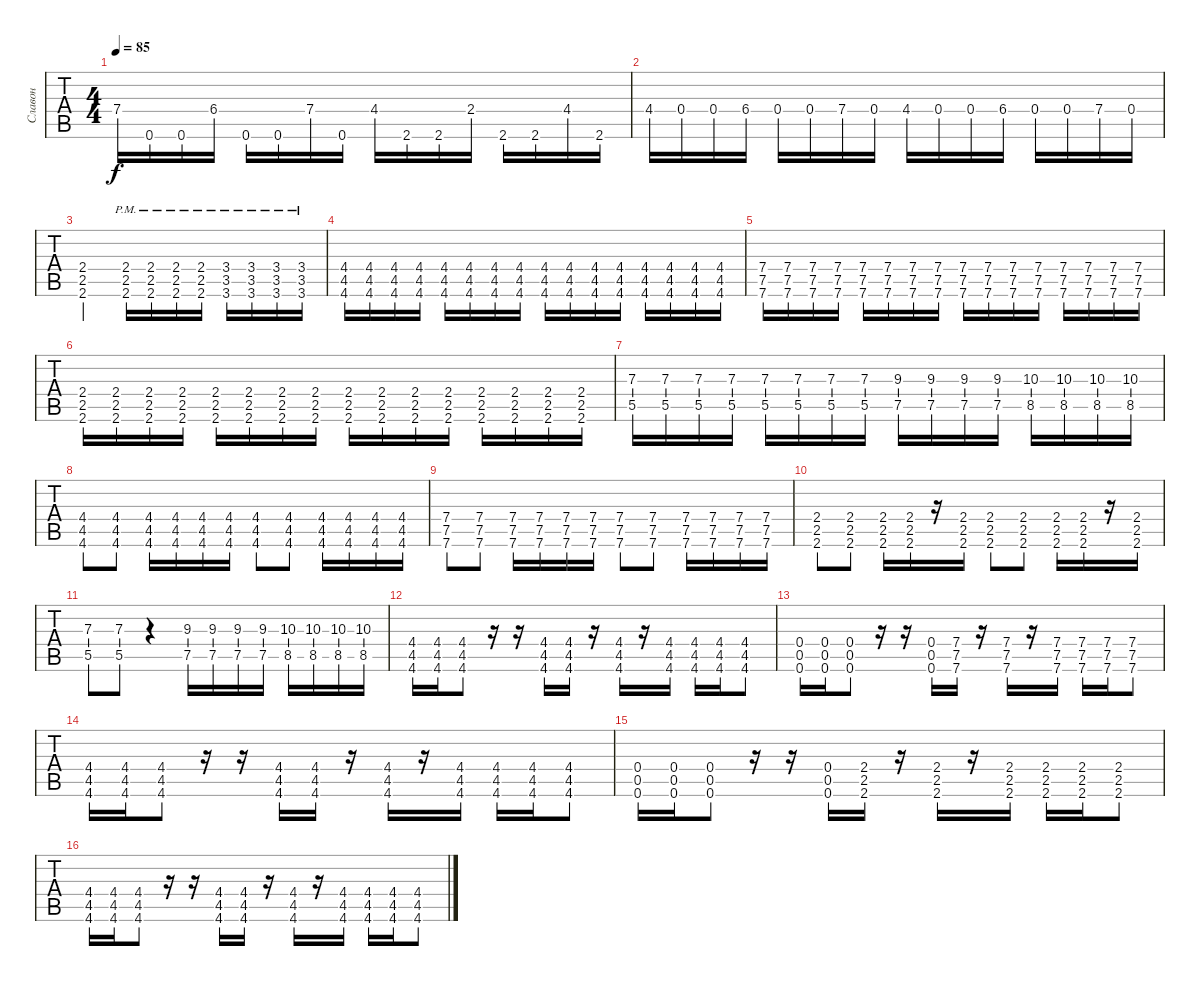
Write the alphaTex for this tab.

\track ("Славон" "Славон") {instrument acousticguitarsteel}
\staff {tabs}
\tuning (E4 B3 G3 D3 A2 D2) {hide}
\ts (4 4)
\tempo 85
\clef g2
\ks c
7.4.16{dy f} 0.6.16 0.6.16 6.4.16 0.6.16 0.6.16 7.4.16 0.6.16 4.4.16 2.6.16 2.6.16 2.4.16 2.6.16 2.6.16 4.4.16 2.6.16 |
4.4.16 0.4.16 0.4.16 6.4.16 0.4.16 0.4.16 7.4.16 0.4.16 4.4.16 0.4.16 0.4.16 6.4.16 0.4.16 0.4.16 7.4.16 0.4.16 |
(2.4 2.5 2.6).2 (2.4{pm} 2.5{pm} 2.6{pm}).16 (2.4{pm} 2.5{pm} 2.6{pm}).16 (2.4{pm} 2.5{pm} 2.6{pm}).16 (2.4{pm} 2.5{pm} 2.6{pm}).16 (3.4{pm} 3.5{pm} 3.6{pm}).16 (3.4{pm} 3.5{pm} 3.6{pm}).16 (3.4{pm} 3.5{pm} 3.6{pm}).16 (3.4{pm} 3.5{pm} 3.6{pm}).16 |
(4.4 4.5 4.6).16 (4.4 4.5 4.6).16 (4.4 4.5 4.6).16 (4.4 4.5 4.6).16 (4.4 4.5 4.6).16 (4.4 4.5 4.6).16 (4.4 4.5 4.6).16 (4.4 4.5 4.6).16 (4.4 4.5 4.6).16 (4.4 4.5 4.6).16 (4.4 4.5 4.6).16 (4.4 4.5 4.6).16 (4.4 4.5 4.6).16 (4.4 4.5 4.6).16 (4.4 4.5 4.6).16 (4.4 4.5 4.6).16 |
(7.4 7.5 7.6).16 (7.4 7.5 7.6).16 (7.4 7.5 7.6).16 (7.4 7.5 7.6).16 (7.4 7.5 7.6).16 (7.4 7.5 7.6).16 (7.4 7.5 7.6).16 (7.4 7.5 7.6).16 (7.4 7.5 7.6).16 (7.4 7.5 7.6).16 (7.4 7.5 7.6).16 (7.4 7.5 7.6).16 (7.4 7.5 7.6).16 (7.4 7.5 7.6).16 (7.4 7.5 7.6).16 (7.4 7.5 7.6).16 |
(2.4 2.5 2.6).16 (2.4 2.5 2.6).16 (2.4 2.5 2.6).16 (2.4 2.5 2.6).16 (2.4 2.5 2.6).16 (2.4 2.5 2.6).16 (2.4 2.5 2.6).16 (2.4 2.5 2.6).16 (2.4 2.5 2.6).16 (2.4 2.5 2.6).16 (2.4 2.5 2.6).16 (2.4 2.5 2.6).16 (2.4 2.5 2.6).16 (2.4 2.5 2.6).16 (2.4 2.5 2.6).16 (2.4 2.5 2.6).16 |
(7.3 5.5).16 (7.3 5.5).16 (7.3 5.5).16 (7.3 5.5).16 (7.3 5.5).16 (7.3 5.5).16 (7.3 5.5).16 (7.3 5.5).16 (9.3 7.5).16 (9.3 7.5).16 (9.3 7.5).16 (9.3 7.5).16 (10.3 8.5).16 (10.3 8.5).16 (10.3 8.5).16 (10.3 8.5).16 |
(4.4 4.5 4.6).8 (4.4 4.5 4.6).8 (4.4 4.5 4.6).16 (4.4 4.5 4.6).16 (4.4 4.5 4.6).16 (4.4 4.5 4.6).16 (4.4 4.5 4.6).8 (4.4 4.5 4.6).8 (4.4 4.5 4.6).16 (4.4 4.5 4.6).16 (4.4 4.5 4.6).16 (4.4 4.5 4.6).16 |
(7.4 7.5 7.6).8 (7.4 7.5 7.6).8 (7.4 7.5 7.6).16 (7.4 7.5 7.6).16 (7.4 7.5 7.6).16 (7.4 7.5 7.6).16 (7.4 7.5 7.6).8 (7.4 7.5 7.6).8 (7.4 7.5 7.6).16 (7.4 7.5 7.6).16 (7.4 7.5 7.6).16 (7.4 7.5 7.6).16 |
(2.4 2.5 2.6).8 (2.4 2.5 2.6).8 (2.4 2.5 2.6).16 (2.4 2.5 2.6).16 r.16 (2.4 2.5 2.6).16 (2.4 2.5 2.6).8 (2.4 2.5 2.6).8 (2.4 2.5 2.6).16 (2.4 2.5 2.6).16 r.16 (2.4 2.5 2.6).16 |
(7.3 5.5).8 (7.3 5.5).8 r.4 (9.3 7.5).16 (9.3 7.5).16 (9.3 7.5).16 (9.3 7.5).16 (10.3 8.5).16 (10.3 8.5).16 (10.3 8.5).16 (10.3 8.5).16 |
(4.4 4.5 4.6).16 (4.4 4.5 4.6).16 (4.4 4.5 4.6).8 r.16 r.16 (4.4 4.5 4.6).16 (4.4 4.5 4.6).16 r.16 (4.4 4.5 4.6).16 r.16 (4.4 4.5 4.6).16 (4.4 4.5 4.6).16 (4.4 4.5 4.6).16 (4.4 4.5 4.6).8 |
(0.4 0.5 0.6).16 (0.4 0.5 0.6).16 (0.4 0.5 0.6).8 r.16 r.16 (0.4 0.5 0.6).16 (7.4 7.5 7.6).16 r.16 (7.4 7.5 7.6).16 r.16 (7.4 7.5 7.6).16 (7.4 7.5 7.6).16 (7.4 7.5 7.6).16 (7.4 7.5 7.6).8 |
(4.4 4.5 4.6).16 (4.4 4.5 4.6).16 (4.4 4.5 4.6).8 r.16 r.16 (4.4 4.5 4.6).16 (4.4 4.5 4.6).16 r.16 (4.4 4.5 4.6).16 r.16 (4.4 4.5 4.6).16 (4.4 4.5 4.6).16 (4.4 4.5 4.6).16 (4.4 4.5 4.6).8 |
(0.4 0.5 0.6).16 (0.4 0.5 0.6).16 (0.4 0.5 0.6).8 r.16 r.16 (0.4 0.5 0.6).16 (2.4 2.5 2.6).16 r.16 (2.4 2.5 2.6).16 r.16 (2.4 2.5 2.6).16 (2.4 2.5 2.6).16 (2.4 2.5 2.6).16 (2.4 2.5 2.6).8 |
(4.4 4.5 4.6).16 (4.4 4.5 4.6).16 (4.4 4.5 4.6).8 r.16 r.16 (4.4 4.5 4.6).16 (4.4 4.5 4.6).16 r.16 (4.4 4.5 4.6).16 r.16 (4.4 4.5 4.6).16 (4.4 4.5 4.6).16 (4.4 4.5 4.6).16 (4.4 4.5 4.6).8
